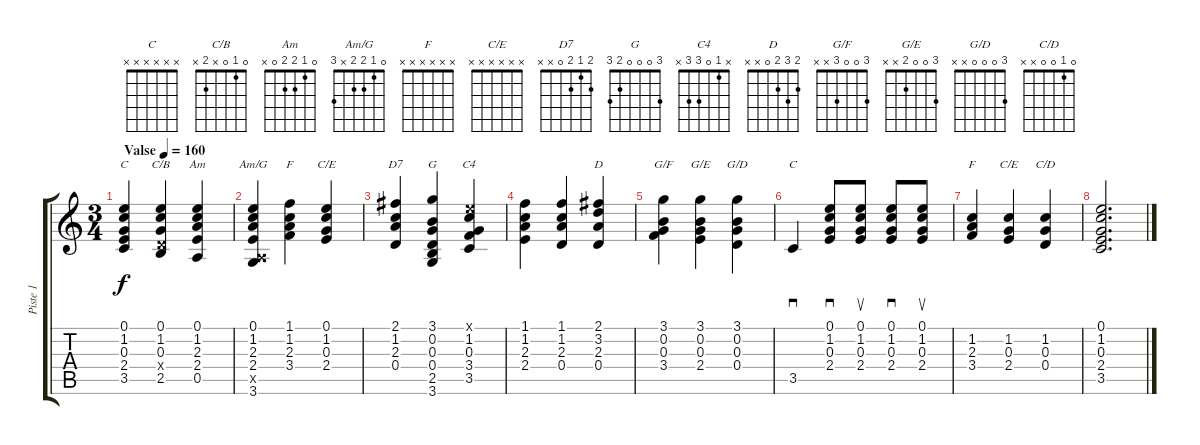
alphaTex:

\track ("Piste 1" "Piste 1") {instrument acousticguitarsteel}
\staff {score tabs}
\tuning (E4 B3 G3 D3 A2 E2) {hide}
\chord ("C" 0 1 0 2 3 x)
\chord ("C/B" 0 1 0 x 2 x)
\chord ("Am" 0 1 2 2 0 x)
\chord ("Am/G" 0 1 2 2 x 3)
\chord ("F" 1 1 2 3 x x) {barre 1}
\chord ("C/E" 0 1 0 2 x x)
\chord ("D7" 2 1 2 0 x x)
\chord ("G" 3 0 0 0 2 3)
\chord ("C4" x 1 0 3 3 x)
\chord ("D" 2 3 2 0 x x)
\chord ("G/F" 3 0 0 3 x x)
\chord ("G/E" 3 0 0 2 x x)
\chord ("G/D" 3 0 0 0 x x)
\chord ("C" x x x x x x)
\chord ("F" x x x x x x)
\chord ("C/E" x x x x x x)
\chord ("C/D" 0 1 0 0 x x)
\ts (3 4)
\tempo (160 "Valse")
\clef g2
\ks c
(0.1 1.2 0.3 2.4 3.5).4{ch "C" dy f instrument acousticguitarsteel} (0.1 1.2 0.3 0.4{x} 2.5).4{ch "C/B"} (0.1 1.2 2.3 2.4 0.5).4{ch "Am"} |
(0.1 1.2 2.3 2.4 0.5{x} 3.6).4{ch "Am/G"} (1.1 1.2 2.3 3.4).4{ch "F"} (0.1 1.2 0.3 2.4).4{ch "C/E"} |
(2.1 1.2 2.3 0.4).4{ch "D7"} (3.1 0.2 0.3 0.4 2.5 3.6).4{ch "G"} (0.1{x} 1.2 0.3 3.4 3.5).4{ch "C4"} |
(1.1 1.2 2.3 2.4).4 (1.1 1.2 2.3 0.4).4 (2.1 3.2 2.3 0.4).4{ch "D"} |
(3.1 0.2 0.3 3.4).4{ch "G/F"} (3.1 0.2 0.3 2.4).4{ch "G/E"} (3.1 0.2 0.3 0.4).4{ch "G/D"} |
3.5.4{sd ch "C"} (0.1 1.2 0.3 2.4).8{sd} (0.1 1.2 0.3 2.4).8{su} (0.1 1.2 0.3 2.4).8{sd} (0.1 1.2 0.3 2.4).8{su} |
(1.2 2.3 3.4).4{ch "F"} (1.2 0.3 2.4).4{ch "C/E"} (1.2 0.3 0.4).4{ch "C/D"} |
(0.1 1.2 0.3 2.4 3.5).2{d}
